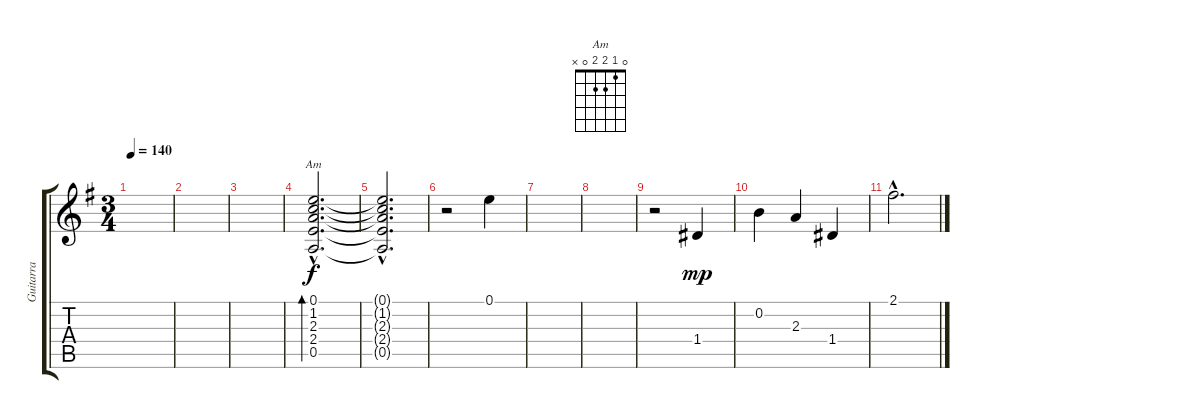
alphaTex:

\track ("Guitarra" "Guitarra") {instrument acousticguitarnylon}
\staff {score tabs}
\tuning (E4 B3 G3 D3 A2 E2) {hide}
\chord ("Am" 0 1 2 2 0 x)
\ts (3 4)
\tempo 140
\clef g2
\ks g
|
|
|
(0.1{hac} 1.2{hac} 2.3{hac} 2.4{hac} 0.5{hac}).2{d bd 480 ch "Am"} |
(0.1{hac t} 1.2{hac t} 2.3{hac t} 2.4{hac t} 0.5{hac t}).2{d dy f} |
r.2 0.1.4 |
|
|
r.2 1.4.4{dy mp} |
0.2.4 2.3.4 1.4.4 |
2.1{hac}.2{d}
